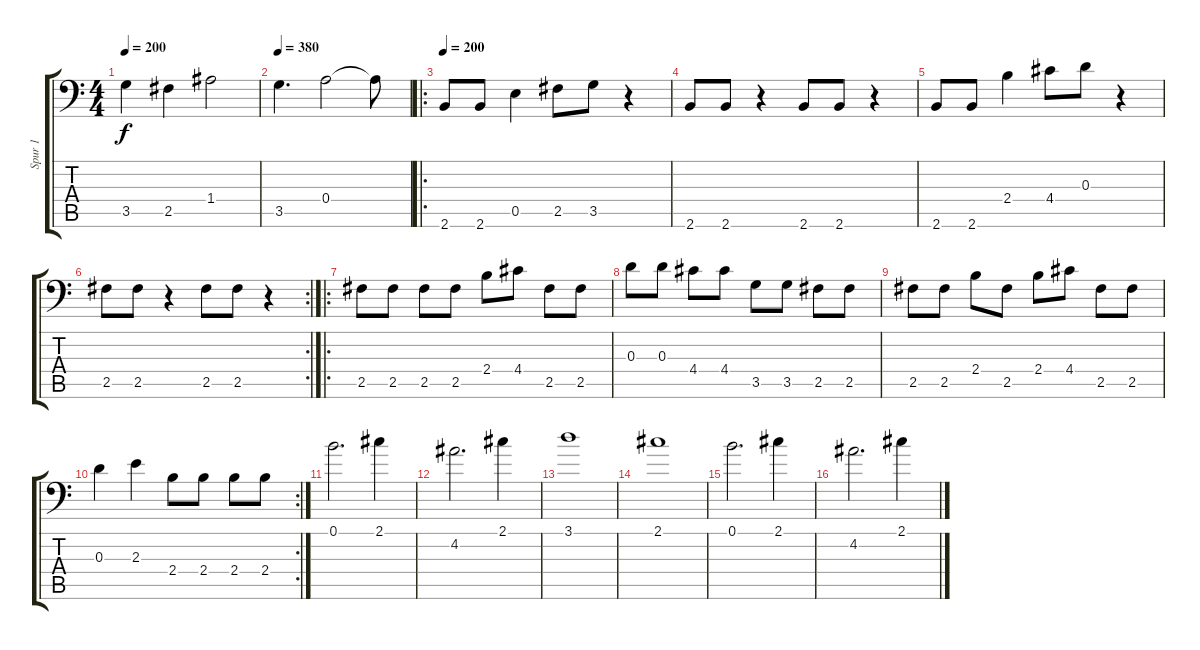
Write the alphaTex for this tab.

\track ("Spur 1" "Spur 1") {instrument distortionguitar}
\staff {score tabs}
\tuning (B3 Gb3 D3 A2 E2 A1) {hide}
\ts (4 4)
\tempo 200
\clef f4
\ks c
3.5.4{dy f} 2.5.4 1.4.2 |
\tempo 380
3.5.4{d} 0.4.2 0.4{t}.8 |
\ro
\tempo 200
2.6.8 2.6.8 0.5.4 2.5.8 3.5.8 r.4 |
2.6.8 2.6.8 r.4 2.6.8 2.6.8 r.4 |
2.6.8 2.6.8 2.4.4 4.4.8 0.3.8 r.4 |
\rc 2
2.5.8 2.5.8 r.4 2.5.8 2.5.8 r.4 |
\ro
2.5.8 2.5.8 2.5.8 2.5.8 2.4.8 4.4.8 2.5.8 2.5.8 |
0.3.8 0.3.8 4.4.8 4.4.8 3.5.8 3.5.8 2.5.8 2.5.8 |
2.5.8 2.5.8 2.4.8 2.5.8 2.4.8 4.4.8 2.5.8 2.5.8 |
\rc 2
0.3.4 2.3.4 2.4.8 2.4.8 2.4.8 2.4.8 |
0.1.2{d} 2.1.4 |
4.2.2{d} 2.1.4 |
3.1.1 |
2.1.1 |
0.1.2{d} 2.1.4 |
4.2.2{d} 2.1.4
